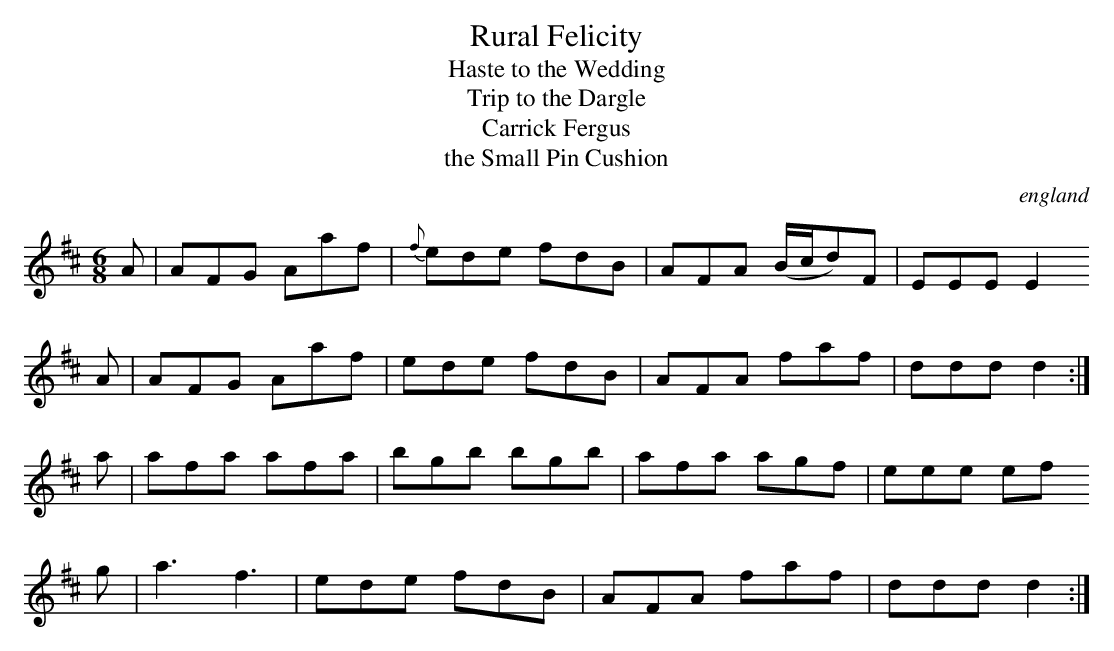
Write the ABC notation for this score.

X:1
T:Rural Felicity
T:Haste to the Wedding
T:Trip to the Dargle
T:Carrick Fergus
T:the Small Pin Cushion
O:england
M:6/8
L:1/8
K:D
A|AFG Aaf|{f}ede fdB|AFA (B/c/d)F|EEE E2
A|AFG Aaf|   ede fdB|AFA  faf    |ddd d2:|
a|afa afa|   bgb bgb|afa  agf    |eee ef
g|a3  f3 |   ede fdB|AFA  faf    |ddd d2:|
